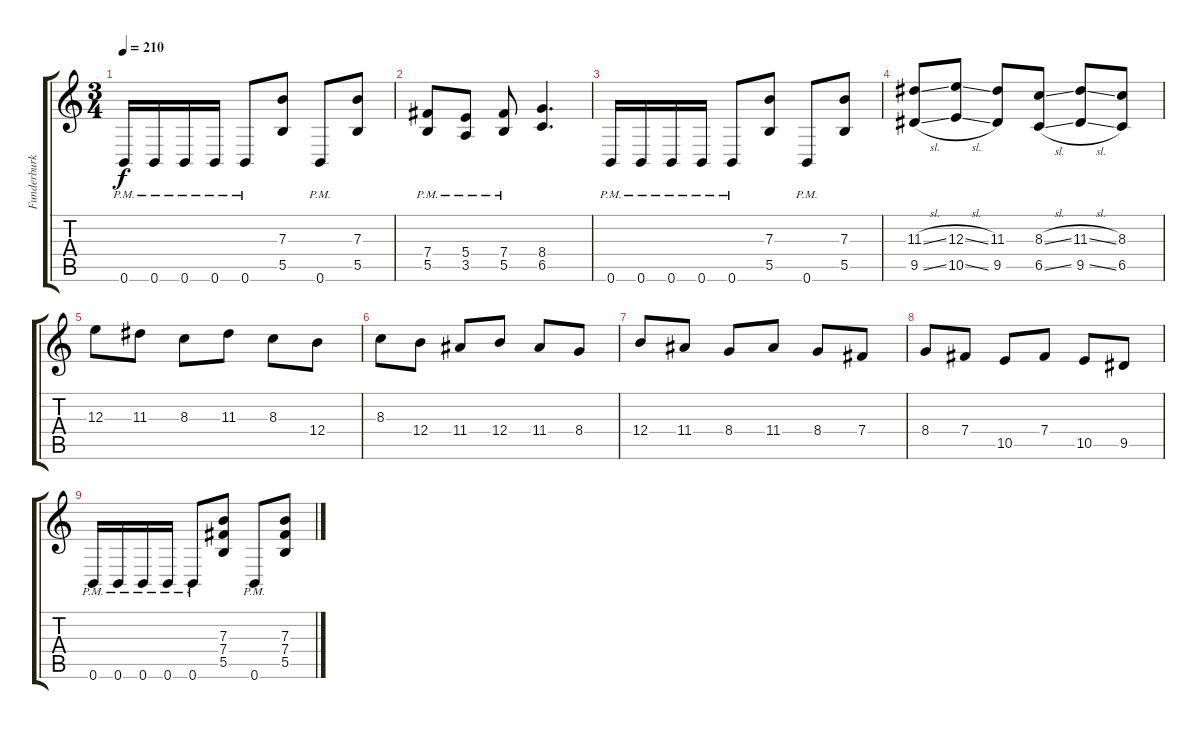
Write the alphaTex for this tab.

\track ("Funderburk Rhythm" "Funderburk") {instrument overdrivenguitar}
\staff {score tabs}
\tuning (Db4 Ab3 E3 B2 Gb2 B1) {hide}
\ts (3 4)
\tempo 210
\clef g2
\ks c
0.6{pm}.16{dy f} 0.6{pm}.16 0.6{pm}.16 0.6{pm}.16 0.6{pm}.8 (7.3 5.5).8 0.6{pm}.8 (7.3 5.5).8 |
(7.4{pm} 5.5{pm}).8 (5.4{pm} 3.5{pm}).8 (7.4{pm} 5.5{pm}).8 (8.4 6.5).4{d} |
0.6{pm}.16 0.6{pm}.16 0.6{pm}.16 0.6{pm}.16 0.6{pm}.8 (7.3 5.5).8 0.6{pm}.8 (7.3 5.5).8 |
(11.3{sl} 9.5{sl}).8 (12.3{sl} 10.5{sl}).8 (11.3 9.5).8 (8.3{sl} 6.5{sl}).8 (11.3{sl} 9.5{sl}).8 (8.3 6.5).8 |
12.3.8 11.3.8 8.3.8 11.3.8 8.3.8 12.4.8 |
8.3.8 12.4.8 11.4.8 12.4.8 11.4.8 8.4.8 |
12.4.8 11.4.8 8.4.8 11.4.8 8.4.8 7.4.8 |
8.4.8 7.4.8 10.5.8 7.4.8 10.5.8 9.5.8 |
0.6{pm}.16 0.6{pm}.16 0.6{pm}.16 0.6{pm}.16 0.6{pm}.8 (7.3 7.4 5.5).8 0.6{pm}.8 (7.3 7.4 5.5).8
